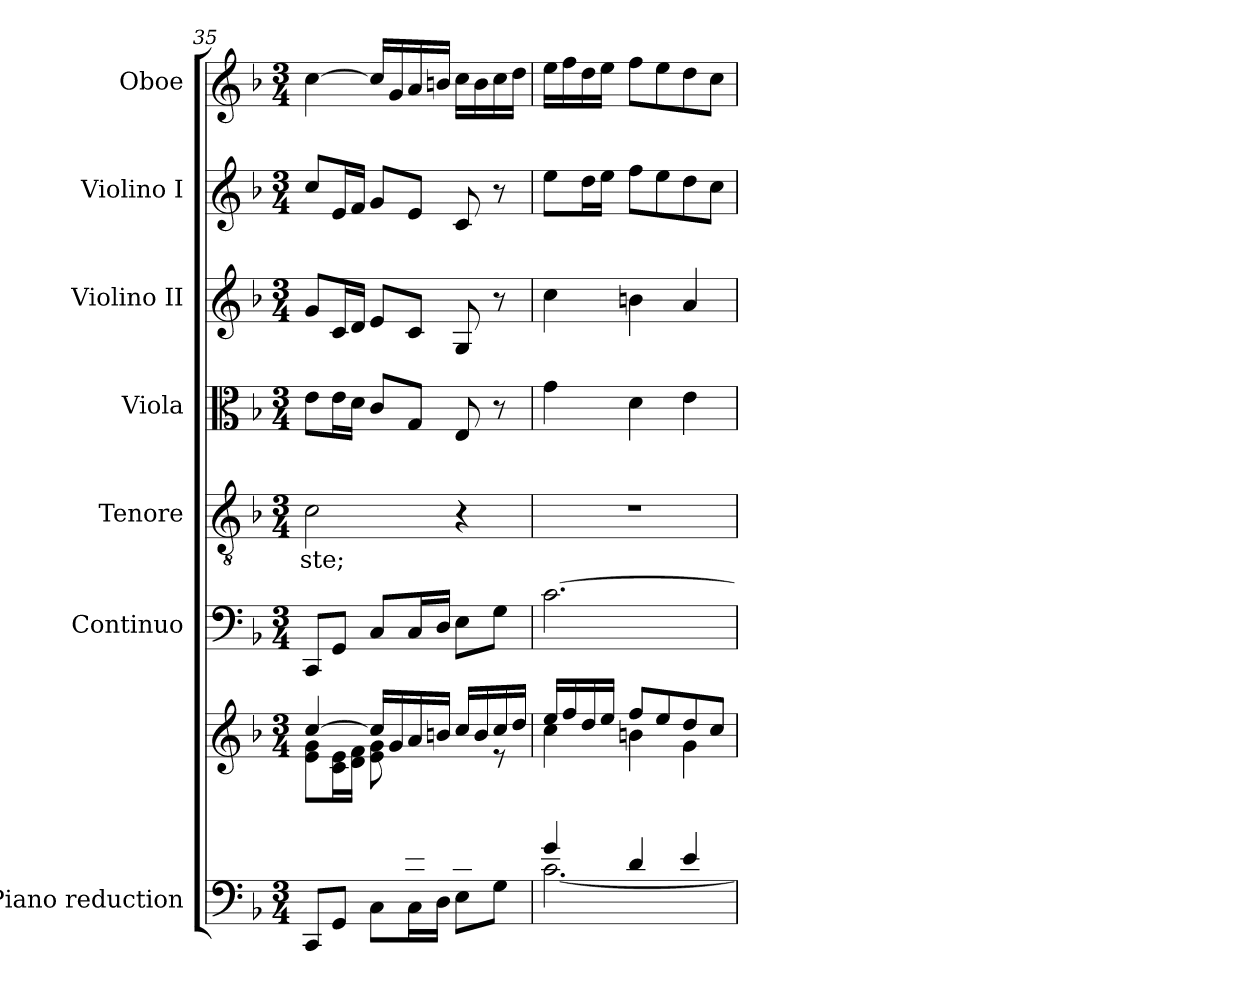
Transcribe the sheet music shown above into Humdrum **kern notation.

**kern	**kern	**kern	**kern	**text	**kern	**kern	**kern	**kern
*part7	*part7	*part6	*part5	*part5	*part4	*part3	*part2	*part1
*staff8	*staff7	*staff6	*staff5	*staff5	*staff4	*staff3	*staff2	*staff1
*I"Piano reduction	*	*I"Continuo	*I"Tenore	*	*I"Viola	*I"Violino II	*I"Violino I	*I"Oboe
*I'Pno	*	*	*	*	*I'Vla	*I'Vln	*I'Vln	*I'Ob
*clefF4	*clefG2	*clefF4	*clefGv2	*	*clefC3	*clefG2	*clefG2	*clefG2
*k[b-]	*k[b-]	*k[b-]	*k[b-]	*	*k[b-]	*k[b-]	*k[b-]	*k[b-]
*M3/4	*M3/4	*M3/4	*M3/4	*	*M3/4	*M3/4	*M3/4	*M3/4
=35	=35	=35	=35	=35	=35	=35	=35	=35
*^	*^	*	*	*	*	*	*	*
!	!	!	!	!	!	!LO:LY:b	!	!	!	!
4.ryy	8CC/L	[4cc/	8e\ 8g\L	8CC/L	2c\	-ste;	8e\L	8g/L	8cc/L	[4cc\
.	8GG/J	.	16c\ 16e\L	8GG/J	.	.	16e\L	16c/L	16e/L	.
.	.	.	16d\ 16f\JJ	.	.	.	16d\JJ	16d/JJ	16f/JJ	.
.	8C\L	16cc/LL]	8e\ 8g\L	8C/L	.	.	8c/L	8e/L	8g/L	16cc/LL]
.	.	16g/	.	.	.	.	.	.	.	16g/
8G/ 8c/ 8e/	16C\L	16a/	4ryy	16C/L	.	.	8G/J	8c/J	8e/J	16a/
.	16D\JJ	16bn/JJ	.	16D/JJ	.	.	.	.	.	16bn/JJ
8G/ 8c/J	8E\L	16cc/LL	.	8E\L	4r	.	8E/	8G/	8c/	16cc\LL
.	.	16b/	.	.	.	.	.	.	.	16b\
8ryy	8G\J	16cc/	8r	8G\J	.	.	8r	8r	8r	16cc\
.	.	16dd/JJ	.	.	.	.	.	.	.	16dd\JJ
=36	=36	=36	=36	=36	=36	=36	=36	=36	=36	=36
4g/	[2.c\	16ee/LL	4cc\	[2.c\	2.r	.	4g\	4cc\	8ee\L	16ee\LL
.	.	16ff/	.	.	.	.	.	.	.	16ff\
.	.	16dd/	.	.	.	.	.	.	16dd\L	16dd\
.	.	16ee/JJ	.	.	.	.	.	.	16ee\JJ	16ee\JJ
4d/	.	8ff/L	4bn\	.	.	.	4d\	4bn\	8ff\L	8ff\L
.	.	8ee/	.	.	.	.	.	.	8ee\	8ee\
4e/	.	8dd/	4g\	.	.	.	4e\	4a/	8dd\	8dd\
.	.	8cc/J	.	.	.	.	.	.	8cc\J	8cc\J
*v	*v	*	*	*	*	*	*	*	*	*
*	*v	*v	*	*	*	*	*	*	*
=	=	=	=	=	=	=	=	=
*-	*-	*-	*-	*-	*-	*-	*-	*-
